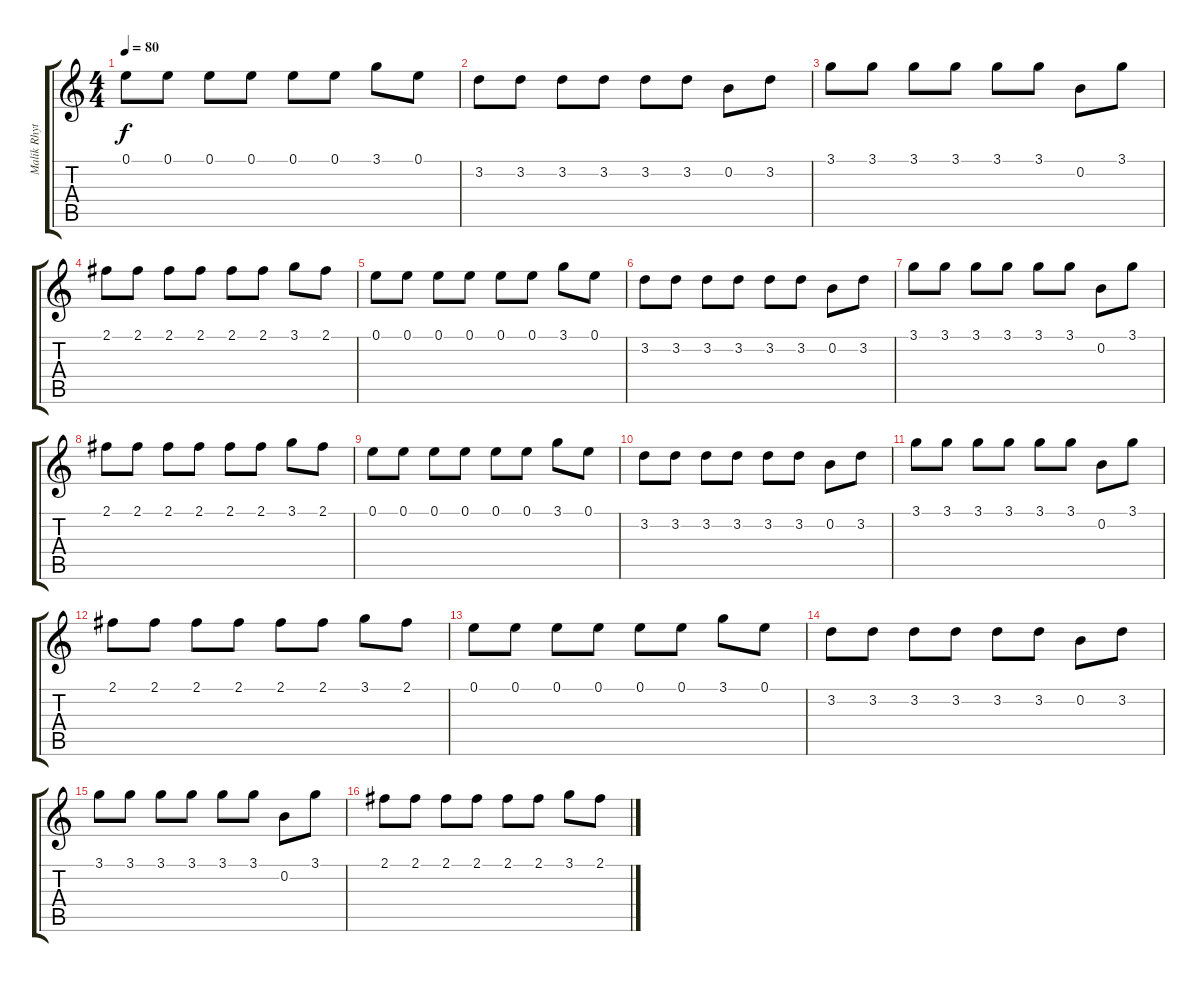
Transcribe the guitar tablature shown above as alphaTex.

\track ("Malik Rhythm" "Malik Rhyt") {instrument electricguitarclean}
\staff {score tabs}
\tuning (E4 B3 G3 D3 A2 E2) {hide}
\ts (4 4)
\tempo 80
\clef g2
\ks c
0.1.8{dy f instrument overdrivenguitar} 0.1.8 0.1.8 0.1.8 0.1.8 0.1.8 3.1.8 0.1.8 |
3.2.8 3.2.8 3.2.8 3.2.8 3.2.8 3.2.8 0.2.8 3.2.8 |
3.1.8 3.1.8 3.1.8 3.1.8 3.1.8 3.1.8 0.2.8 3.1.8 |
2.1.8 2.1.8 2.1.8 2.1.8 2.1.8 2.1.8 3.1.8 2.1.8 |
0.1.8 0.1.8 0.1.8 0.1.8 0.1.8 0.1.8 3.1.8 0.1.8 |
3.2.8 3.2.8 3.2.8 3.2.8 3.2.8 3.2.8 0.2.8 3.2.8 |
3.1.8 3.1.8 3.1.8 3.1.8 3.1.8 3.1.8 0.2.8 3.1.8 |
2.1.8 2.1.8 2.1.8 2.1.8 2.1.8 2.1.8 3.1.8 2.1.8 |
0.1.8 0.1.8 0.1.8 0.1.8 0.1.8 0.1.8 3.1.8 0.1.8 |
3.2.8 3.2.8 3.2.8 3.2.8 3.2.8 3.2.8 0.2.8 3.2.8 |
3.1.8 3.1.8 3.1.8 3.1.8 3.1.8 3.1.8 0.2.8 3.1.8 |
2.1.8 2.1.8 2.1.8 2.1.8 2.1.8 2.1.8 3.1.8 2.1.8 |
0.1.8{instrument electricguitarclean} 0.1.8 0.1.8 0.1.8 0.1.8 0.1.8 3.1.8 0.1.8 |
3.2.8 3.2.8 3.2.8 3.2.8 3.2.8 3.2.8 0.2.8 3.2.8 |
3.1.8 3.1.8 3.1.8 3.1.8 3.1.8 3.1.8 0.2.8 3.1.8 |
2.1.8 2.1.8 2.1.8 2.1.8 2.1.8 2.1.8 3.1.8 2.1.8
